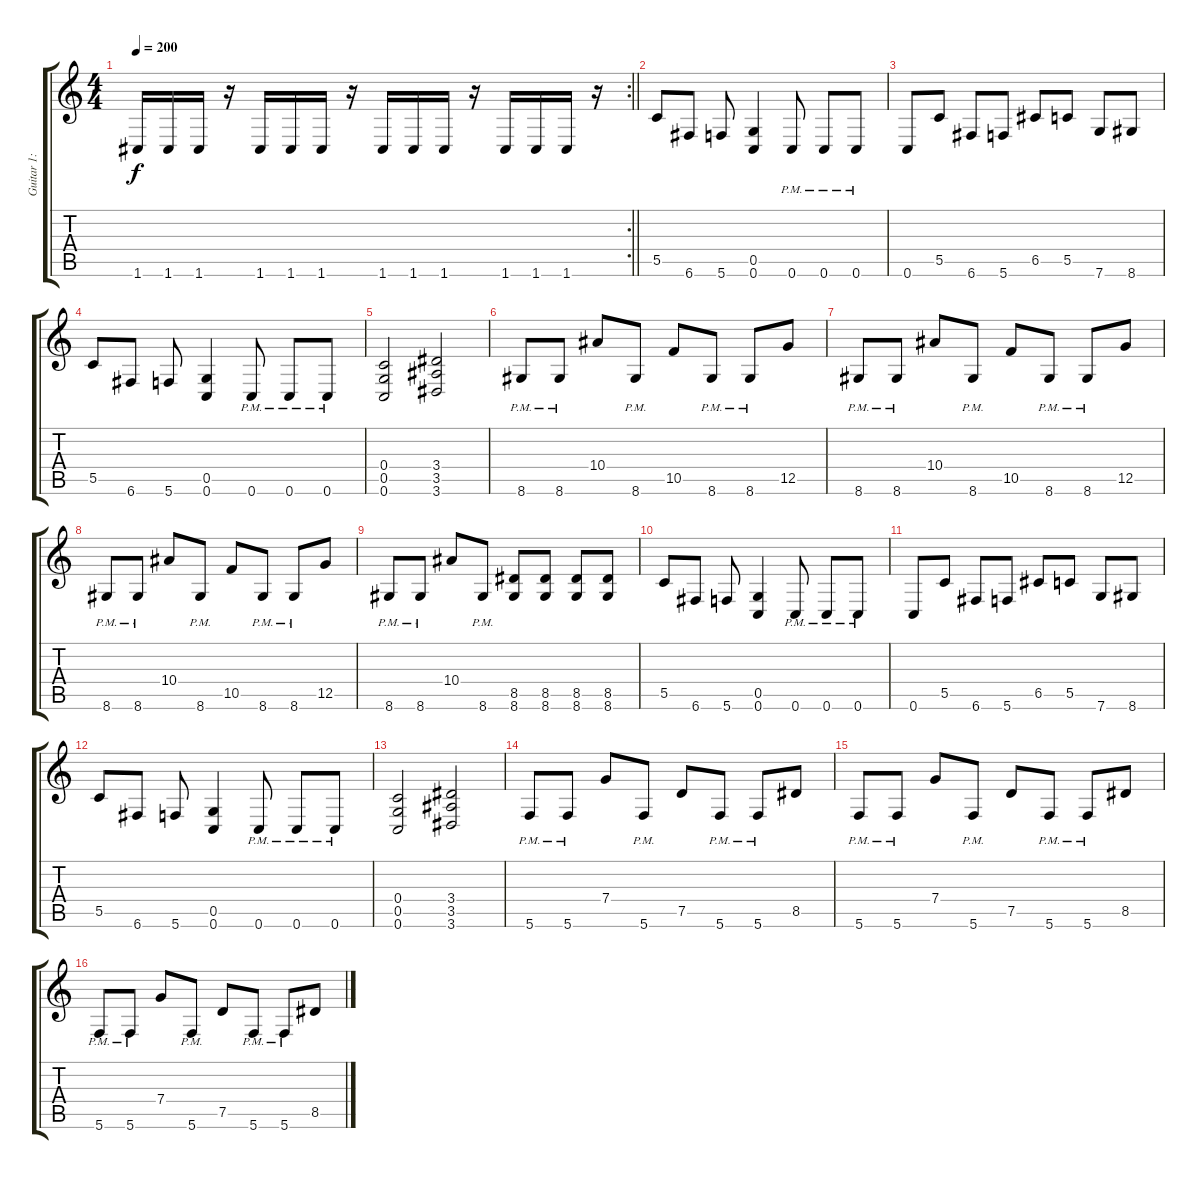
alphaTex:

\track ("Guitar 1: Simon" "Guitar 1: ") {instrument overdrivenguitar}
\staff {score tabs}
\tuning (D4 A3 F3 C3 G2 C2) {hide}
\rc 2
\ts (4 4)
\tempo 200
\clef g2
\barLineRight lightlight
\ks c
1.6.16{dy f} 1.6.16 1.6.16 r.16 1.6.16 1.6.16 1.6.16 r.16 1.6.16 1.6.16 1.6.16 r.16 1.6.16 1.6.16 1.6.16 r.16 |
\section ("" "")
5.5.8 6.6.8 5.6.8 (0.5 0.6).4 0.6{pm}.8 0.6{pm}.8 0.6{pm}.8 |
0.6.8 5.5.8 6.6.8 5.6.8 6.5.8 5.5.8 7.6.8 8.6.8 |
5.5.8 6.6.8 5.6.8 (0.5 0.6).4 0.6{pm}.8 0.6{pm}.8 0.6{pm}.8 |
(0.4 0.5 0.6).2 (3.4 3.5 3.6).2 |
8.6{pm}.8 8.6{pm}.8 10.4.8 8.6{pm}.8 10.5.8 8.6{pm}.8 8.6{pm}.8 12.5.8 |
8.6{pm}.8 8.6{pm}.8 10.4.8 8.6{pm}.8 10.5.8 8.6{pm}.8 8.6{pm}.8 12.5.8 |
8.6{pm}.8 8.6{pm}.8 10.4.8 8.6{pm}.8 10.5.8 8.6{pm}.8 8.6{pm}.8 12.5.8 |
8.6{pm}.8 8.6{pm}.8 10.4.8 8.6{pm}.8 (8.5 8.6).8 (8.5 8.6).8 (8.5 8.6).8 (8.5 8.6).8 |
5.5.8 6.6.8 5.6.8 (0.5 0.6).4 0.6{pm}.8 0.6{pm}.8 0.6{pm}.8 |
0.6.8 5.5.8 6.6.8 5.6.8 6.5.8 5.5.8 7.6.8 8.6.8 |
5.5.8 6.6.8 5.6.8 (0.5 0.6).4 0.6{pm}.8 0.6{pm}.8 0.6{pm}.8 |
(0.4 0.5 0.6).2 (3.4 3.5 3.6).2 |
5.6{pm}.8 5.6{pm}.8 7.4.8 5.6{pm}.8 7.5.8 5.6{pm}.8 5.6{pm}.8 8.5.8 |
5.6{pm}.8 5.6{pm}.8 7.4.8 5.6{pm}.8 7.5.8 5.6{pm}.8 5.6{pm}.8 8.5.8 |
5.6{pm}.8 5.6{pm}.8 7.4.8 5.6{pm}.8 7.5.8 5.6{pm}.8 5.6{pm}.8 8.5.8
